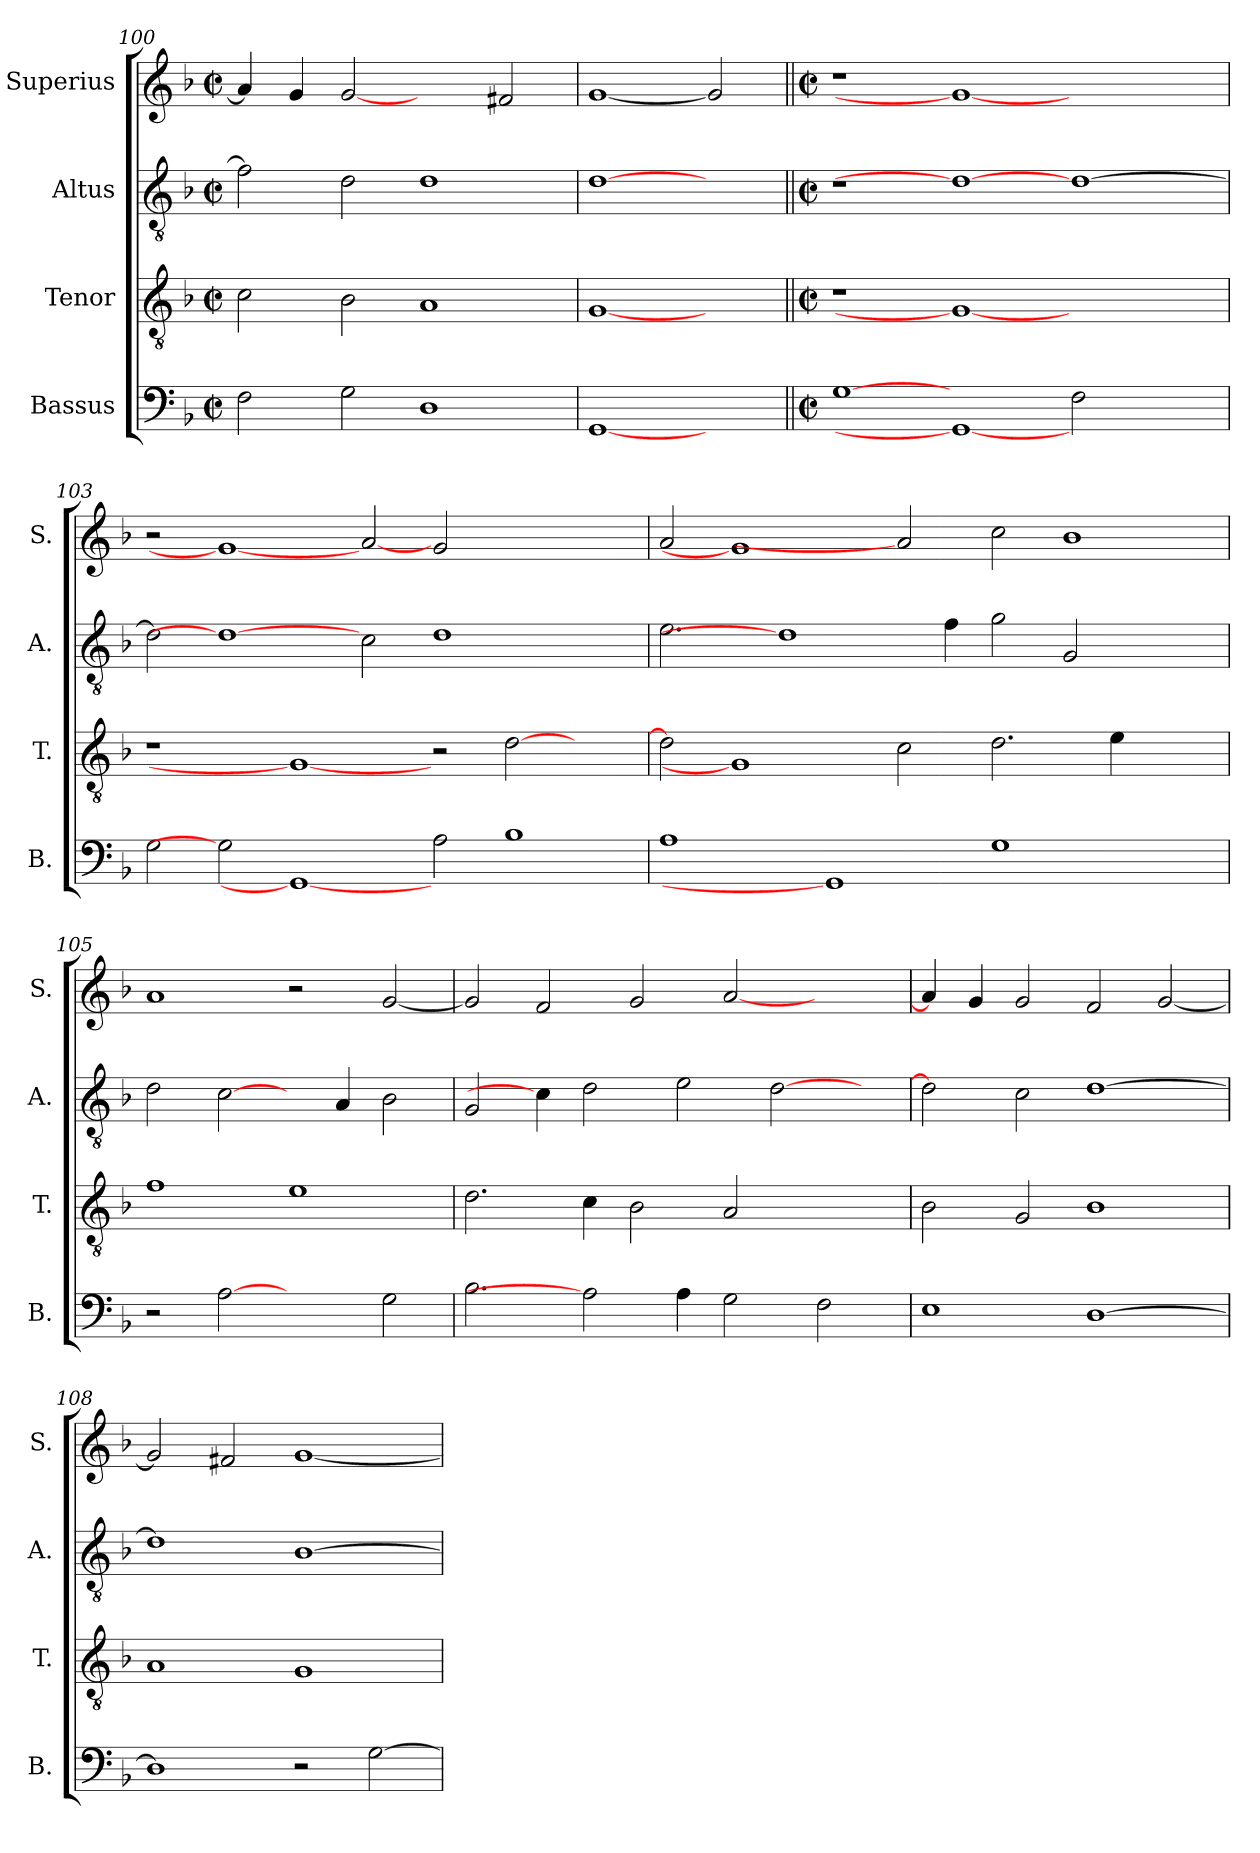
**kern	**kern	**kern	**kern
*part4	*part3	*part2	*part1
*staff4	*staff3	*staff2	*staff1
*I"Bassus	*I"Tenor	*I"Altus	*I"Superius
*I'B.	*I'T.	*I'A.	*I'S.
*clefF4	*clefGv2	*clefGv2	*clefG2
*	*ITrd7c12	*ITrd7c12	*
*k[b-]	*k[b-]	*k[b-]	*k[b-]
*F:	*F:	*F:	*F:
*M2/2	*M2/2	*M2/2	*M2/2
*met(c|)	*met(c|)	*met(c|)	*met(c|)
=100	=100	=100	=100
2Fi\	2Ci\	2Fi\]	4ai/]
.	.	.	4gi/
2Gi\	2BB-i\	2Di\	[2gi
1Di	1AAi	1Di	2ryy
.	.	.	2f#Xi/
=101	=101	=101	=101
[1GGi	[1GGi	[1Di	[1gi
2ryy	2ryy	2ryy	2gi]
!!LO:PB:g=z
=102||	=102||	=102||	=102||
*M2/2	*M2/2	*M2/2	*M2/2
*met(c|)	*met(c|)	*met(c|)	*met(c|)
!	!LO:N:vis=1	!	!LO:N:vis=1
[1Gi	1r	1r	1r
1GGi_	1GGi_	1Di_	1gi_
2Fi\	1ryy	[>1Di	1ryy
2ryy	.	.	.
=103	=103	=103	=103
2Gi\	1r	2Di\]	2r
2Gi]	.	1Di_	1gi_
1GGi_	1GGi_	.	.
.	.	2Ci\	[2ai
2Ai\	2r	1Di	2gi/
1B-i	[>2Di\	.	1ryy
.	2ryy	2ryy	.
=104	=104	=104	=104
1Ai	2Di\]	2.Ei\	2ai/
.	1GGi]	.	1gi]
.	.	1Di]	.
1GGi]	.	.	.
.	2Ci\	.	2ai]
.	.	4Fi\	.
1Gi	2.Di\	2Gi\	2cci\
.	.	2GGi/	1b-i
.	4Ei\	.	.
2ryy	2ryy	2ryy	.
=105	=105	=105	=105
2r	1Fi	2Di\	1ai
[2Ai	.	[2Ci\	.
2ryy	1Ei	4ryy	2r
.	.	4AAi/	.
2Gi\	.	2BB-i\	[<2gi/
=106	=106	=106	=106
2.B-i\	2.Di\	2GGi/	2gi/]
.	.	4Ci\]	2fi/
2Ai]	4Ci\	2Di\	.
.	2BB-i\	.	2gi/
4Ai\	.	2Ei\	.
2Gi\	2AAi/	.	[<2ai/
.	.	[>2Di\	.
2Fi\	2ryy	.	2ryy
.	.	4ryy	.
!!LO:LB:g=z
=107	=107	=107	=107
1Ei	2BB-i\	2Di\]	4ai/]
.	.	.	4gi/
.	2GGi/	2Ci\	2gi/
[>1Di	1BB-i	[>1Di	2fi/
.	.	.	[<2gi/
=108	=108	=108	=108
1Di]	1AAi	1Di]	2gi/]
.	.	.	2f#Xi/
2r	1GGi	[>1BB-i	[<1gi
[>2Gi\	.	.	.
=	=	=	=
*-	*-	*-	*-
